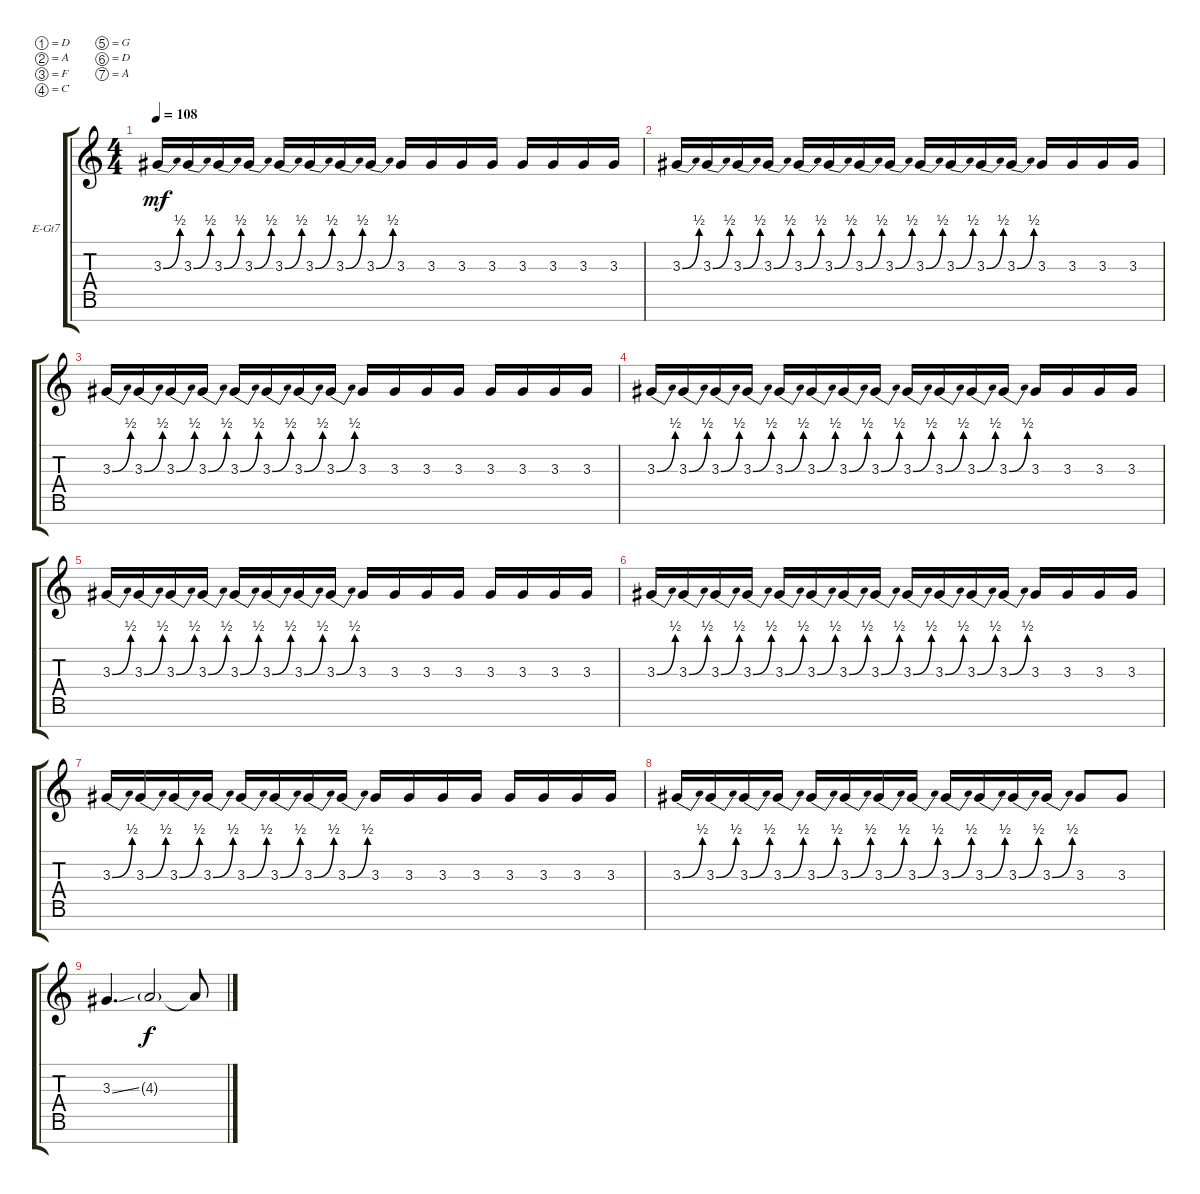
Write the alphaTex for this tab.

\bracketExtendMode groupsimilarinstruments
\firstSystemTrackNameOrientation horizontal
\otherSystemsTrackNameOrientation horizontal
\track ("Head" "E-Gt7") {instrument distortionguitar}
\staff {score tabs}
\tuning (D4 A3 F3 C3 G2 D2 A1)
\ts (4 4)
\tempo 108
\clef g2
\ks c
3.3{be (bend 0 0 60 2)}.16{dy mf} 3.3{be (bend 0 0 60 2)}.16 3.3{be (bend 0 0 60 2)}.16 3.3{be (bend 0 0 60 2)}.16 3.3{be (bend 0 0 60 2)}.16 3.3{be (bend 0 0 60 2)}.16 3.3{be (bend 0 0 60 2)}.16 3.3{be (bend 0 0 60 2)}.16 3.3.16 3.3.16 3.3.16 3.3.16 3.3.16 3.3.16 3.3.16 3.3.16 |
3.3{be (bend 0 0 60 2)}.16 3.3{be (bend 0 0 60 2)}.16 3.3{be (bend 0 0 60 2)}.16 3.3{be (bend 0 0 60 2)}.16 3.3{be (bend 0 0 60 2)}.16 3.3{be (bend 0 0 60 2)}.16 3.3{be (bend 0 0 60 2)}.16 3.3{be (bend 0 0 60 2)}.16 3.3{be (bend 0 0 60 2)}.16 3.3{be (bend 0 0 60 2)}.16 3.3{be (bend 0 0 60 2)}.16 3.3{be (bend 0 0 60 2)}.16 3.3.16 3.3.16 3.3.16 3.3.16 |
3.3{be (bend 0 0 60 2)}.16 3.3{be (bend 0 0 60 2)}.16 3.3{be (bend 0 0 60 2)}.16 3.3{be (bend 0 0 60 2)}.16 3.3{be (bend 0 0 60 2)}.16 3.3{be (bend 0 0 60 2)}.16 3.3{be (bend 0 0 60 2)}.16 3.3{be (bend 0 0 60 2)}.16 3.3.16 3.3.16 3.3.16 3.3.16 3.3.16 3.3.16 3.3.16 3.3.16 |
3.3{be (bend 0 0 60 2)}.16 3.3{be (bend 0 0 60 2)}.16 3.3{be (bend 0 0 60 2)}.16 3.3{be (bend 0 0 60 2)}.16 3.3{be (bend 0 0 60 2)}.16 3.3{be (bend 0 0 60 2)}.16 3.3{be (bend 0 0 60 2)}.16 3.3{be (bend 0 0 60 2)}.16 3.3{be (bend 0 0 60 2)}.16 3.3{be (bend 0 0 60 2)}.16 3.3{be (bend 0 0 60 2)}.16 3.3{be (bend 0 0 60 2)}.16 3.3.16 3.3.16 3.3.16 3.3.16 |
3.3{be (bend 0 0 60 2)}.16 3.3{be (bend 0 0 60 2)}.16 3.3{be (bend 0 0 60 2)}.16 3.3{be (bend 0 0 60 2)}.16 3.3{be (bend 0 0 60 2)}.16 3.3{be (bend 0 0 60 2)}.16 3.3{be (bend 0 0 60 2)}.16 3.3{be (bend 0 0 60 2)}.16 3.3.16 3.3.16 3.3.16 3.3.16 3.3.16 3.3.16 3.3.16 3.3.16 |
3.3{be (bend 0 0 60 2)}.16 3.3{be (bend 0 0 60 2)}.16 3.3{be (bend 0 0 60 2)}.16 3.3{be (bend 0 0 60 2)}.16 3.3{be (bend 0 0 60 2)}.16 3.3{be (bend 0 0 60 2)}.16 3.3{be (bend 0 0 60 2)}.16 3.3{be (bend 0 0 60 2)}.16 3.3{be (bend 0 0 60 2)}.16 3.3{be (bend 0 0 60 2)}.16 3.3{be (bend 0 0 60 2)}.16 3.3{be (bend 0 0 60 2)}.16 3.3.16 3.3.16 3.3.16 3.3.16 |
3.3{be (bend 0 0 60 2)}.16 3.3{be (bend 0 0 60 2)}.16 3.3{be (bend 0 0 60 2)}.16 3.3{be (bend 0 0 60 2)}.16 3.3{be (bend 0 0 60 2)}.16 3.3{be (bend 0 0 60 2)}.16 3.3{be (bend 0 0 60 2)}.16 3.3{be (bend 0 0 60 2)}.16 3.3.16 3.3.16 3.3.16 3.3.16 3.3.16 3.3.16 3.3.16 3.3.16 |
3.3{be (bend 0 0 60 2)}.16 3.3{be (bend 0 0 60 2)}.16 3.3{be (bend 0 0 60 2)}.16 3.3{be (bend 0 0 60 2)}.16 3.3{be (bend 0 0 60 2)}.16 3.3{be (bend 0 0 60 2)}.16 3.3{be (bend 0 0 60 2)}.16 3.3{be (bend 0 0 60 2)}.16 3.3{be (bend 0 0 60 2)}.16 3.3{be (bend 0 0 60 2)}.16 3.3{be (bend 0 0 60 2)}.16 3.3{be (bend 0 0 60 2)}.16 3.3.8 3.3.8 |
3.3{ss}.4{d} 4.3{g}.2{dy f} 4.3{t}.8
